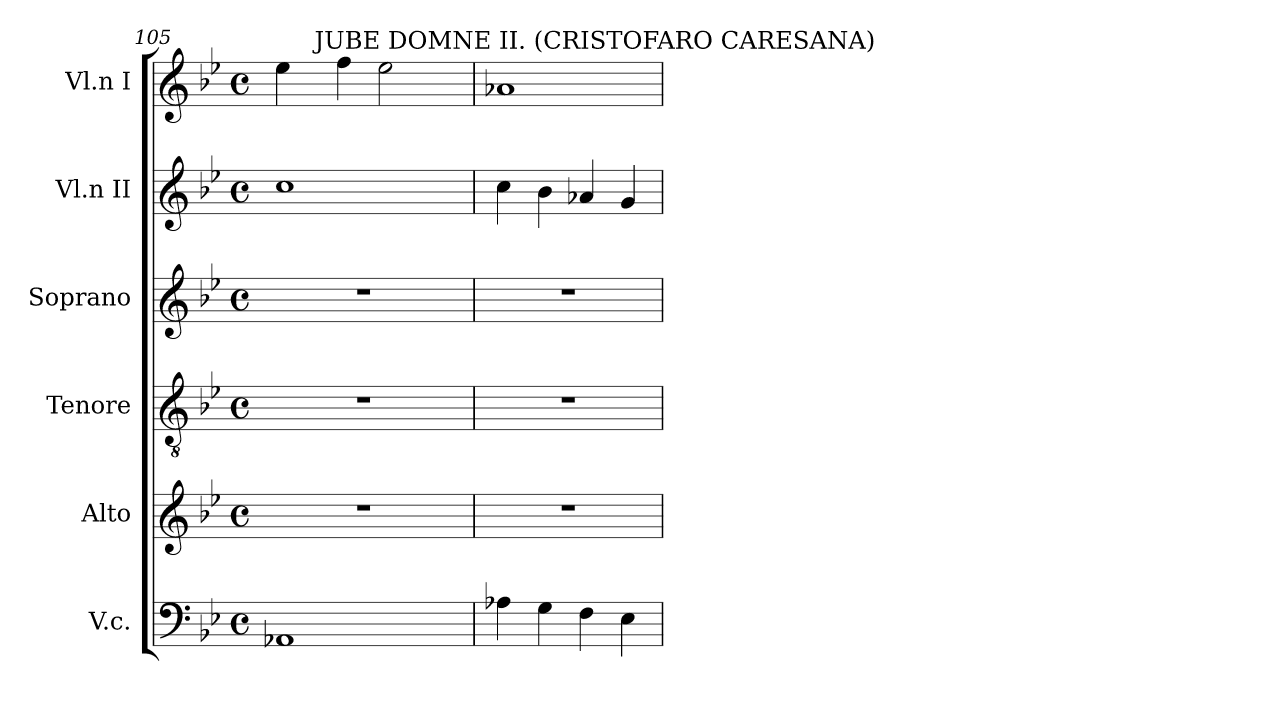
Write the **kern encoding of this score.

**kern	**kern	**kern	**kern	**kern	**kern
*part6	*part5	*part4	*part3	*part2	*part1
*staff6	*staff5	*staff4	*staff3	*staff2	*staff1
*I"V.c.	*I"Alto	*I"Tenore	*I"Soprano	*I"Vl.n II	*I"Vl.n I
*I'V.c.	*I'Alto	*I'Tenore	*I'Soprano	*I'Vl.n II	*I'Vl.n I
*clefF4	*clefG2	*clefGv2	*clefG2	*clefG2	*clefG2
*k[b-e-]	*k[b-e-]	*k[b-e-]	*k[b-e-]	*k[b-e-]	*k[b-e-]
*B-:	*B-:	*B-:	*B-:	*B-:	*B-:
*M4/4	*M4/4	*M4/4	*M4/4	*M4/4	*M4/4
*met(c)	*met(c)	*met(c)	*met(c)	*met(c)	*met(c)
=105	=105	=105	=105	=105	=105
*	*	*	*	*	*^
1AA-X	1r	1r	1r	1cc	4ee-\	8ryy
.	.	.	.	.	.	32ryy
!	!	!	!	!	!	!LO:TX:a:t=JUBE DOMNE II. (CRISTOFARO CARESANA)
.	.	.	.	.	.	2ryy
.	.	.	.	.	4ff\	.
.	.	.	.	.	2ee-\	.
.	.	.	.	.	.	4ryy
.	.	.	.	.	.	16.ryy
*	*	*	*	*	*v	*v
=106	=106	=106	=106	=106	=106
4A-X\	1r	1r	1r	4cc\	1a-X
4G\	.	.	.	4b-\	.
4F\	.	.	.	4a-X/	.
4E-\	.	.	.	4g/	.
=	=	=	=	=	=
*-	*-	*-	*-	*-	*-
